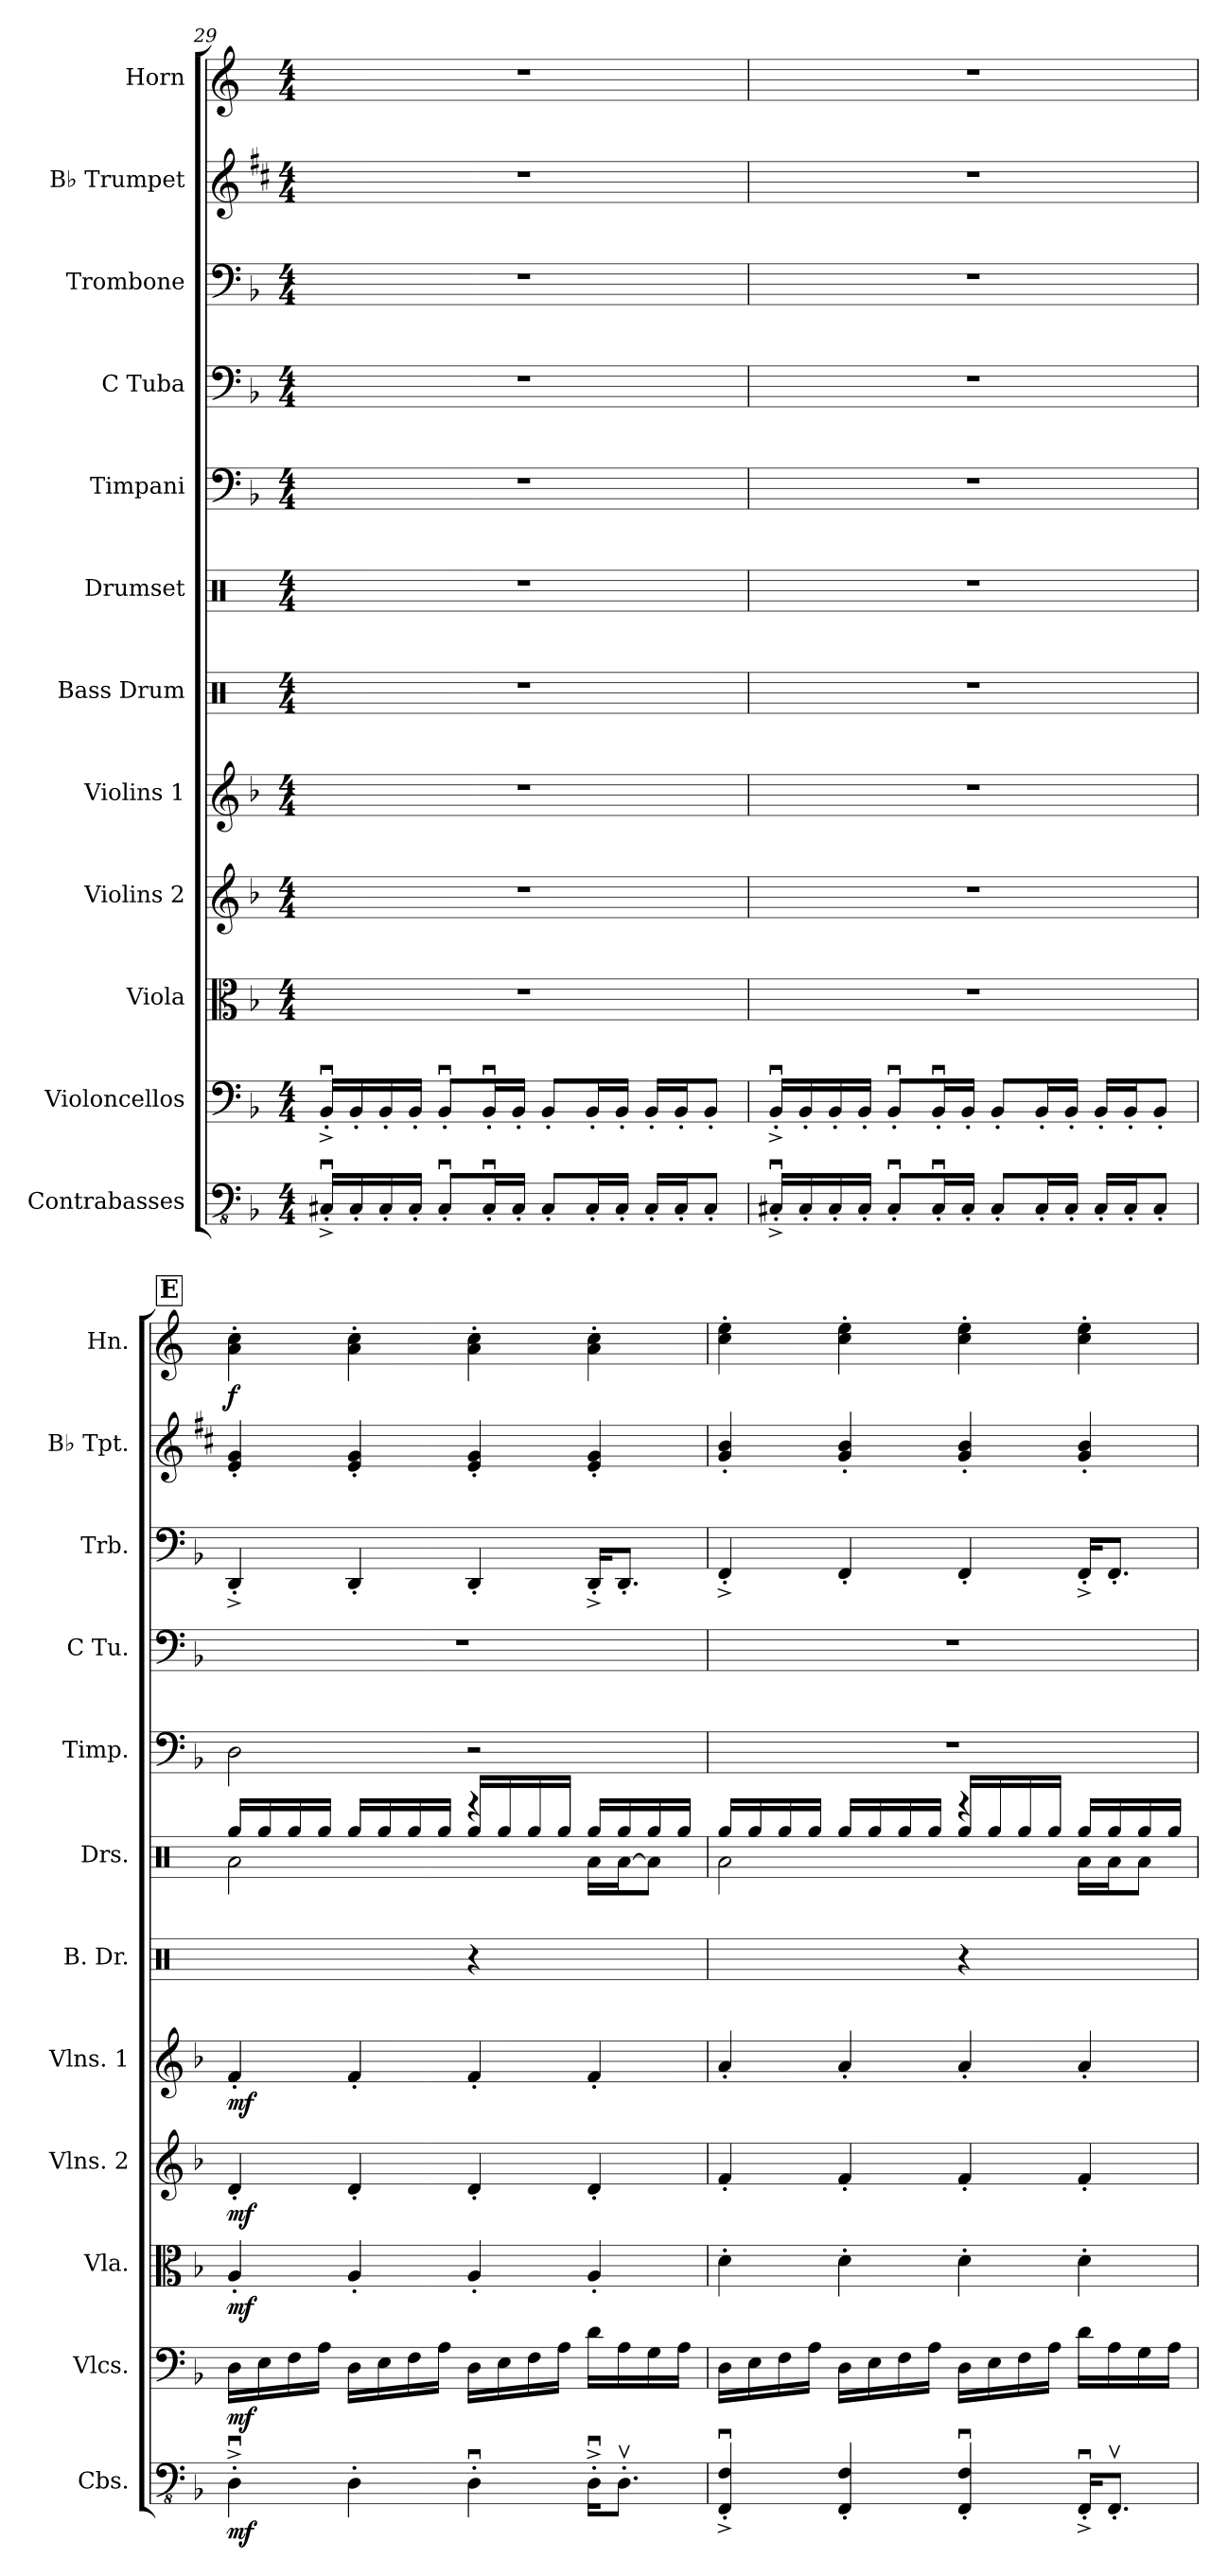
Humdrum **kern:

**kern	**dynam	**kern	**dynam	**kern	**dynam	**kern	**dynam	**kern	**dynam	**kern	**kern	**kern	**kern	**kern	**kern	**kern	**dynam
*part12	*part12	*part11	*part11	*part10	*part10	*part9	*part9	*part8	*part8	*part7	*part6	*part5	*part4	*part3	*part2	*part1	*part1
*staff12	*staff12	*staff11	*staff11	*staff10	*staff10	*staff9	*staff9	*staff8	*staff8	*staff7	*staff6	*staff5	*staff4	*staff3	*staff2	*staff1	*staff1
*I"Contrabasses	*	*I"Violoncellos	*	*I"Viola	*	*I"Violins 2	*	*I"Violins 1	*	*I"Bass Drum	*I"Drumset	*I"Timpani	*I"C Tuba	*I"Trombone	*I"B♭ Trumpet	*I"Horn	*
*I'Cbs.	*	*I'Vlcs.	*	*I'Vla.	*	*I'Vlns. 2	*	*I'Vlns. 1	*	*I'B. Dr.	*I'Drs.	*I'Timp.	*I'C Tu.	*I'Trb.	*I'B♭ Tpt.	*I'Hn.	*
!!LO:PB:g=z
*clefFv4	*	*clefF4	*	*clefC3	*	*clefG2	*	*clefG2	*	*clefX	*clefX	*clefF4	*clefF4	*clefF4	*clefG2	*clefG2	*
*	*	*	*	*	*	*	*	*	*	*	*	*	*	*	*ITrd1c2	*ITrd4c7	*
*k[b-]	*	*k[b-]	*	*k[b-]	*	*k[b-]	*	*k[b-]	*	*k[]	*k[]	*k[b-]	*k[b-]	*k[b-]	*k[]	*k[b-]	*
*F:	*	*F:	*	*F:	*	*F:	*	*F:	*	*C:	*C:	*F:	*F:	*F:	*C:	*F:	*
*M4/4	*	*M4/4	*	*M4/4	*	*M4/4	*	*M4/4	*	*M4/4	*M4/4	*M4/4	*M4/4	*M4/4	*M4/4	*M4/4	*
=29	=29	=29	=29	=29	=29	=29	=29	=29	=29	=29	=29	=29	=29	=29	=29	=29	=29
16CC#Xu'^/LL	.	16BB-u'^/LL	.	1r	.	1r	.	1r	.	1r	1r	1r	1r	1r	1r	1r	.
16CC#'/	.	16BB-'/	.	.	.	.	.	.	.	.	.	.	.	.	.	.	.
16CC#'/	.	16BB-'/	.	.	.	.	.	.	.	.	.	.	.	.	.	.	.
16CC#'/JJ	.	16BB-'/JJ	.	.	.	.	.	.	.	.	.	.	.	.	.	.	.
8CC#u'/L	.	8BB-u'/L	.	.	.	.	.	.	.	.	.	.	.	.	.	.	.
16CC#u'/L	.	16BB-u'/L	.	.	.	.	.	.	.	.	.	.	.	.	.	.	.
16CC#'/JJ	.	16BB-'/JJ	.	.	.	.	.	.	.	.	.	.	.	.	.	.	.
8CC#'/L	.	8BB-'/L	.	.	.	.	.	.	.	.	.	.	.	.	.	.	.
16CC#'/L	.	16BB-'/L	.	.	.	.	.	.	.	.	.	.	.	.	.	.	.
16CC#'/JJ	.	16BB-'/JJ	.	.	.	.	.	.	.	.	.	.	.	.	.	.	.
16CC#'/LL	.	16BB-'/LL	.	.	.	.	.	.	.	.	.	.	.	.	.	.	.
16CC#'/J	.	16BB-'/J	.	.	.	.	.	.	.	.	.	.	.	.	.	.	.
8CC#'/J	.	8BB-'/J	.	.	.	.	.	.	.	.	.	.	.	.	.	.	.
=30	=30	=30	=30	=30	=30	=30	=30	=30	=30	=30	=30	=30	=30	=30	=30	=30	=30
16CC#Xu'^/LL	.	16BB-u'^/LL	.	1r	.	1r	.	1r	.	1r	1r	1r	1r	1r	1r	1r	.
16CC#'/	.	16BB-'/	.	.	.	.	.	.	.	.	.	.	.	.	.	.	.
16CC#'/	.	16BB-'/	.	.	.	.	.	.	.	.	.	.	.	.	.	.	.
16CC#'/JJ	.	16BB-'/JJ	.	.	.	.	.	.	.	.	.	.	.	.	.	.	.
8CC#u'/L	.	8BB-u'/L	.	.	.	.	.	.	.	.	.	.	.	.	.	.	.
16CC#u'/L	.	16BB-u'/L	.	.	.	.	.	.	.	.	.	.	.	.	.	.	.
16CC#'/JJ	.	16BB-'/JJ	.	.	.	.	.	.	.	.	.	.	.	.	.	.	.
8CC#'/L	.	8BB-'/L	.	.	.	.	.	.	.	.	.	.	.	.	.	.	.
16CC#'/L	.	16BB-'/L	.	.	.	.	.	.	.	.	.	.	.	.	.	.	.
16CC#'/JJ	.	16BB-'/JJ	.	.	.	.	.	.	.	.	.	.	.	.	.	.	.
16CC#'/LL	.	16BB-'/LL	.	.	.	.	.	.	.	.	.	.	.	.	.	.	.
16CC#'/J	.	16BB-'/J	.	.	.	.	.	.	.	.	.	.	.	.	.	.	.
8CC#'/J	.	8BB-'/J	.	.	.	.	.	.	.	.	.	.	.	.	.	.	.
!!LO:REH:place=s1:a:t=E
=31	=31	=31	=31	=31	=31	=31	=31	=31	=31	=31	=31	=31	=31	=31	=31	=31	=31
*	*	*	*	*	*	*	*	*	*	*	*^	*	*	*	*	*	*
!	!LO:DY:b	!	!LO:DY:b	!	!LO:DY:b	!	!LO:DY:b	!	!LO:DY:b	!	!	!	!	!	!	!	!	!LO:DY:b
4DDu^'\	mf	16D\LL	mf	4A'/	mf	4d'/	mf	4f'/	mf	2R\	2Ra\	16Rgg/LL	2D\	1r	4DD^'/	4d/' 4f/'	4d\' 4f\'	f
.	.	16E\	.	.	.	.	.	.	.	.	.	16Rgg/	.	.	.	.	.	.
.	.	16F\	.	.	.	.	.	.	.	.	.	16Rgg/	.	.	.	.	.	.
.	.	16A\JJ	.	.	.	.	.	.	.	.	.	16Rgg/JJ	.	.	.	.	.	.
4DD'\	.	16D\LL	.	4A'/	.	4d'/	.	4f'/	.	.	.	16Rgg/LL	.	.	4DD'/	4d/' 4f/'	4d\' 4f\'	.
.	.	16E\	.	.	.	.	.	.	.	.	.	16Rgg/	.	.	.	.	.	.
.	.	16F\	.	.	.	.	.	.	.	.	.	16Rgg/	.	.	.	.	.	.
.	.	16A\JJ	.	.	.	.	.	.	.	.	.	16Rgg/JJ	.	.	.	.	.	.
4DDu'\	.	16D\LL	.	4A'/	.	4d'/	.	4f'/	.	4r	4r	16Rgg/LL	2r	.	4DD'/	4d/' 4f/'	4d\' 4f\'	.
.	.	16E\	.	.	.	.	.	.	.	.	.	16Rgg/	.	.	.	.	.	.
.	.	16F\	.	.	.	.	.	.	.	.	.	16Rgg/	.	.	.	.	.	.
.	.	16A\JJ	.	.	.	.	.	.	.	.	.	16Rgg/JJ	.	.	.	.	.	.
16DDu^'\KL	.	16d\LL	.	4A'/	.	4d'/	.	4f'/	.	4R\	16Ra\LL	16Rgg/LL	.	.	16DD^'/KL	4d/' 4f/'	4d\' 4f\'	.
8.DDv'\J	.	16A\	.	.	.	.	.	.	.	.	[16Ra\J	16Rgg/	.	.	8.DD'/J	.	.	.
.	.	16G\	.	.	.	.	.	.	.	.	8Ra\J]	16Rgg/	.	.	.	.	.	.
.	.	16A\JJ	.	.	.	.	.	.	.	.	.	16Rgg/JJ	.	.	.	.	.	.
!!LO:PB:g=z
=32	=32	=32	=32	=32	=32	=32	=32	=32	=32	=32	=32	=32	=32	=32	=32	=32	=32	=32
4FFF/u^' 4FF/u^'	.	16D\LL	.	4d'\	.	4f'/	.	4a'/	.	2R\	2Ra\	16Rgg/LL	1r	1r	4FF^'/	4f/' 4a/'	4f\' 4a\'	.
.	.	16E\	.	.	.	.	.	.	.	.	.	16Rgg/	.	.	.	.	.	.
.	.	16F\	.	.	.	.	.	.	.	.	.	16Rgg/	.	.	.	.	.	.
.	.	16A\JJ	.	.	.	.	.	.	.	.	.	16Rgg/JJ	.	.	.	.	.	.
4FFF/' 4FF/'	.	16D\LL	.	4d'\	.	4f'/	.	4a'/	.	.	.	16Rgg/LL	.	.	4FF'/	4f/' 4a/'	4f\' 4a\'	.
.	.	16E\	.	.	.	.	.	.	.	.	.	16Rgg/	.	.	.	.	.	.
.	.	16F\	.	.	.	.	.	.	.	.	.	16Rgg/	.	.	.	.	.	.
.	.	16A\JJ	.	.	.	.	.	.	.	.	.	16Rgg/JJ	.	.	.	.	.	.
4FFF/u' 4FF/u'	.	16D\LL	.	4d'\	.	4f'/	.	4a'/	.	4r	4r	16Rgg/LL	.	.	4FF'/	4f/' 4a/'	4f\' 4a\'	.
.	.	16E\	.	.	.	.	.	.	.	.	.	16Rgg/	.	.	.	.	.	.
.	.	16F\	.	.	.	.	.	.	.	.	.	16Rgg/	.	.	.	.	.	.
.	.	16A\JJ	.	.	.	.	.	.	.	.	.	16Rgg/JJ	.	.	.	.	.	.
16FFFu^'/KL	.	16d\LL	.	4d'\	.	4f'/	.	4a'/	.	4R\	16Ra\LL	16Rgg/LL	.	.	16FF^'/KL	4f/' 4a/'	4f\' 4a\'	.
8.FFFv'/J	.	16A\	.	.	.	.	.	.	.	.	16Ra\J	16Rgg/	.	.	8.FF'/J	.	.	.
.	.	16G\	.	.	.	.	.	.	.	.	8Ra\J	16Rgg/	.	.	.	.	.	.
.	.	16A\JJ	.	.	.	.	.	.	.	.	.	16Rgg/JJ	.	.	.	.	.	.
*	*	*	*	*	*	*	*	*	*	*	*v	*v	*	*	*	*	*	*
=	=	=	=	=	=	=	=	=	=	=	=	=	=	=	=	=	=
*-	*-	*-	*-	*-	*-	*-	*-	*-	*-	*-	*-	*-	*-	*-	*-	*-	*-
